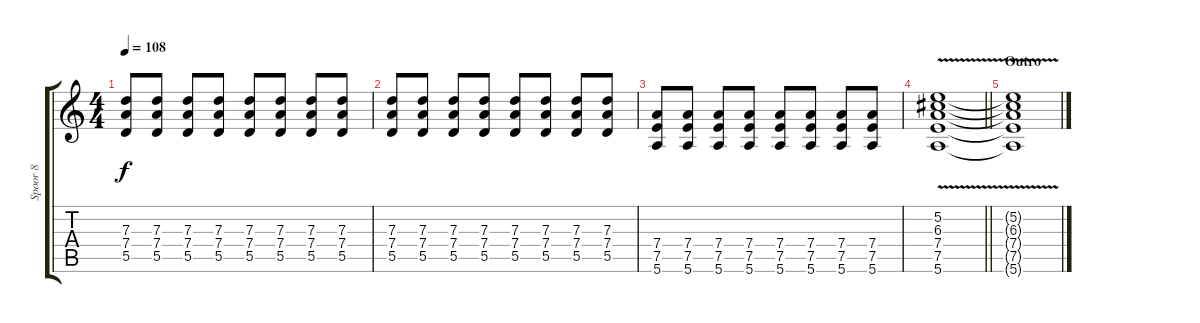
\track ("Spoor 8" "Spoor 8") {instrument distortionguitar}
\staff {score tabs}
\tuning (E4 B3 G3 D3 A2 E2) {hide}
\ts (4 4)
\tempo 108
\clef g2
\ks c
(7.3 7.4 5.5).8{dy f} (7.3 7.4 5.5).8 (7.3 7.4 5.5).8 (7.3 7.4 5.5).8 (7.3 7.4 5.5).8 (7.3 7.4 5.5).8 (7.3 7.4 5.5).8 (7.3 7.4 5.5).8 |
(7.3 7.4 5.5).8 (7.3 7.4 5.5).8 (7.3 7.4 5.5).8 (7.3 7.4 5.5).8 (7.3 7.4 5.5).8 (7.3 7.4 5.5).8 (7.3 7.4 5.5).8 (7.3 7.4 5.5).8 |
(7.4 7.5 5.6).8 (7.4 7.5 5.6).8 (7.4 7.5 5.6).8 (7.4 7.5 5.6).8 (7.4 7.5 5.6).8 (7.4 7.5 5.6).8 (7.4 7.5 5.6).8 (7.4 7.5 5.6).8 |
\barLineRight lightlight
(5.2 6.3{v} 7.4 7.5 5.6).1 |
\section ("" "Outro")
(5.2{t} 6.3{t} 7.4{t} 7.5{t} 5.6{t}).1
